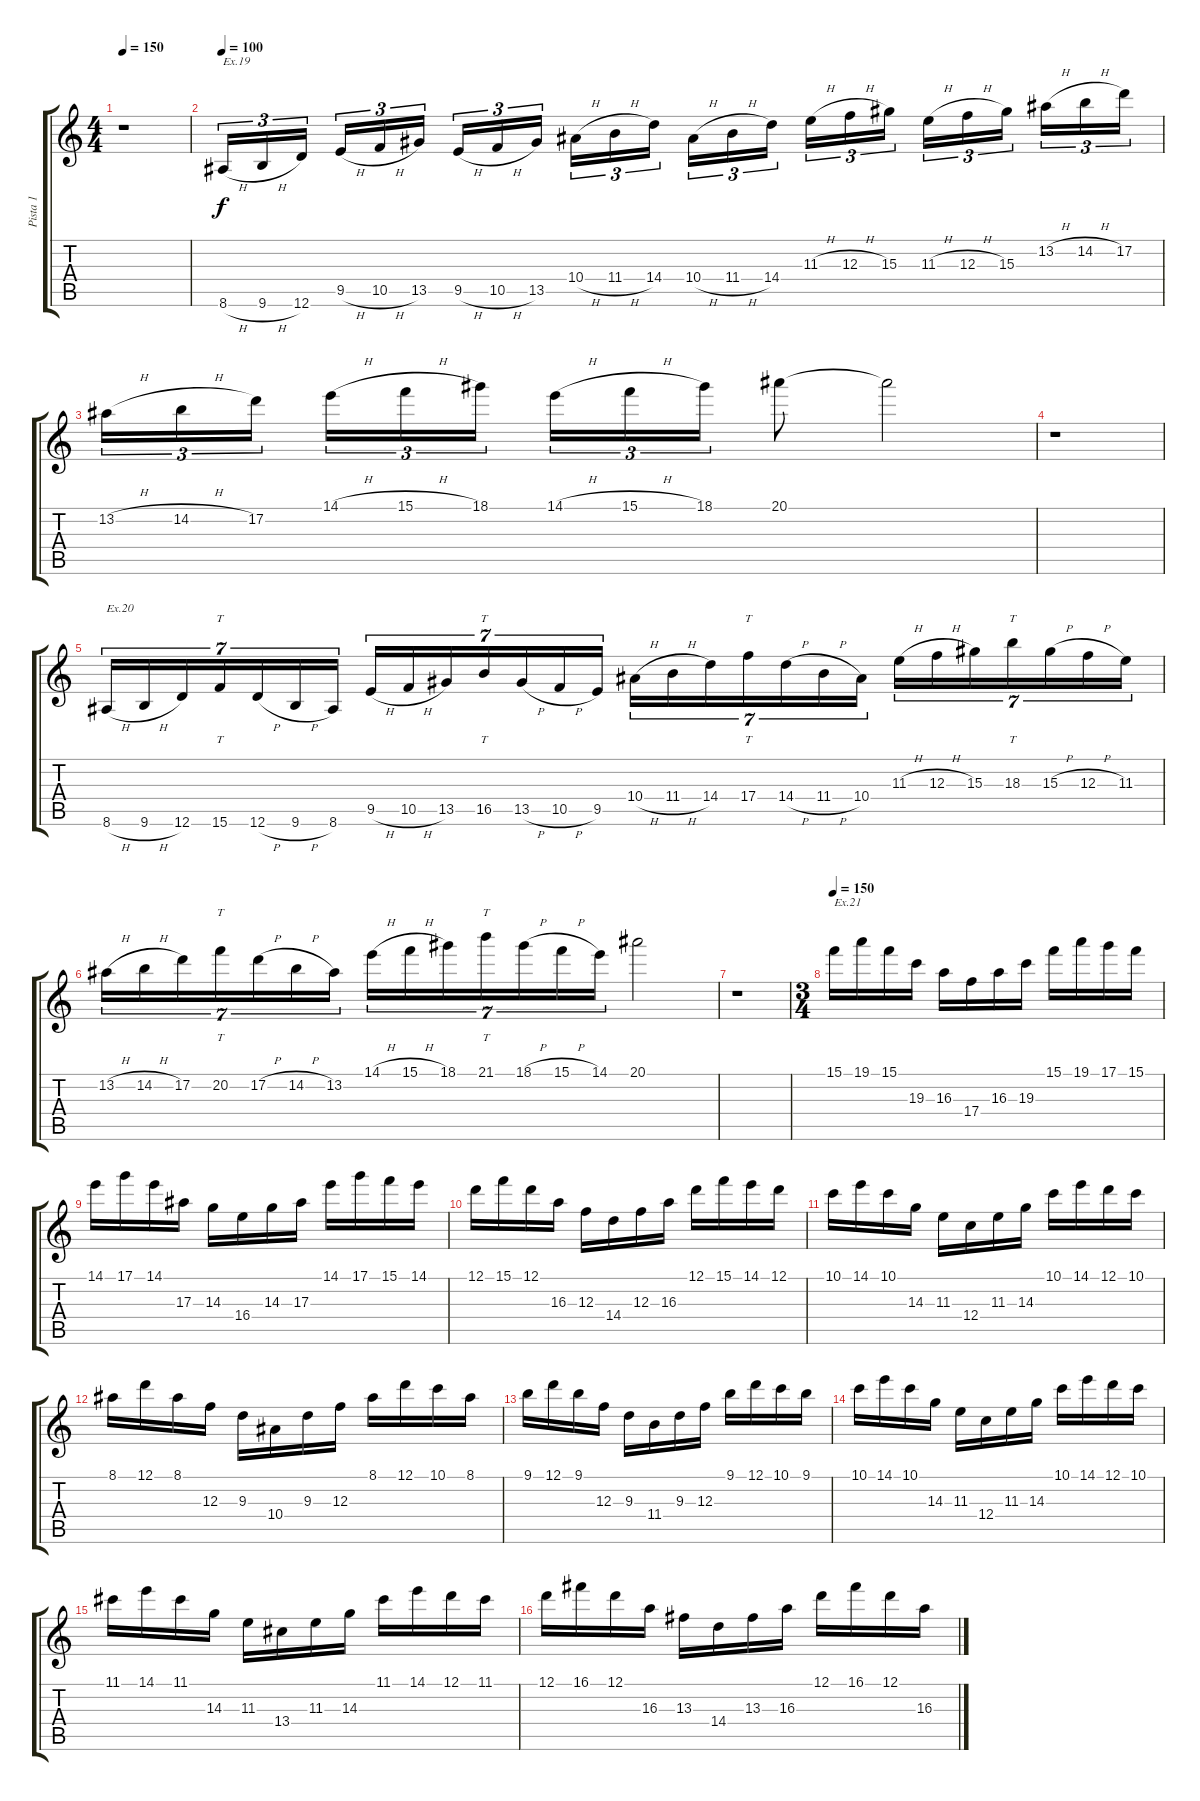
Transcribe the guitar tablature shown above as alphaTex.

\track ("Pista 1" "Pista 1") {instrument distortionguitar}
\staff {score tabs}
\tuning (D4 A3 F3 C3 G2 D2) {hide}
\ts (4 4)
\tempo 150
\clef g2
\ks c
r.1{dy f} |
\tempo 100
8.6{h}.16{tu (3 2) txt "Ex.19"} 9.6{h}.16{tu (3 2)} 12.6.16{tu (3 2) beam splitsecondary} 9.5{h}.16{tu (3 2)} 10.5{h}.16{tu (3 2)} 13.5.16{tu (3 2)} 9.5{h}.16{tu (3 2)} 10.5{h}.16{tu (3 2)} 13.5.16{tu (3 2) beam splitsecondary} 10.4{h}.16{tu (3 2)} 11.4{h}.16{tu (3 2)} 14.4.16{tu (3 2)} 10.4{h}.16{tu (3 2)} 11.4{h}.16{tu (3 2)} 14.4.16{tu (3 2) beam splitsecondary} 11.3{h}.16{tu (3 2)} 12.3{h}.16{tu (3 2)} 15.3.16{tu (3 2)} 11.3{h}.16{tu (3 2)} 12.3{h}.16{tu (3 2)} 15.3.16{tu (3 2) beam splitsecondary} 13.2{h}.16{tu (3 2)} 14.2{h}.16{tu (3 2)} 17.2.16{tu (3 2)} |
13.2{h}.16{tu (3 2)} 14.2{h}.16{tu (3 2)} 17.2.16{tu (3 2) beam splitsecondary} 14.1{h}.16{tu (3 2)} 15.1{h}.16{tu (3 2)} 18.1.16{tu (3 2)} 14.1{h}.16{tu (3 2)} 15.1{h}.16{tu (3 2)} 18.1.16{tu (3 2)} 20.1.8 20.1{t}.2 |
r.1 |
8.6{h}.16{tu (7 4) txt "Ex.20"} 9.6{h}.16{tu (7 4)} 12.6.16{tu (7 4)} 15.6.16{tt tu (7 4)} 12.6{h}.16{tu (7 4)} 9.6{h}.16{tu (7 4)} 8.6.16{tu (7 4)} 9.5{h}.16{tu (7 4)} 10.5{h}.16{tu (7 4)} 13.5.16{tu (7 4)} 16.5.16{tt tu (7 4)} 13.5{h}.16{tu (7 4)} 10.5{h}.16{tu (7 4)} 9.5.16{tu (7 4)} 10.4{h}.16{tu (7 4)} 11.4{h}.16{tu (7 4)} 14.4.16{tu (7 4)} 17.4.16{tt tu (7 4)} 14.4{h}.16{tu (7 4)} 11.4{h}.16{tu (7 4)} 10.4.16{tu (7 4)} 11.3{h}.16{tu (7 4)} 12.3{h}.16{tu (7 4)} 15.3.16{tu (7 4)} 18.3.16{tt tu (7 4)} 15.3{h}.16{tu (7 4)} 12.3{h}.16{tu (7 4)} 11.3.16{tu (7 4)} |
13.2{h}.16{tu (7 4)} 14.2{h}.16{tu (7 4)} 17.2.16{tu (7 4)} 20.2.16{tt tu (7 4)} 17.2{h}.16{tu (7 4)} 14.2{h}.16{tu (7 4)} 13.2.16{tu (7 4)} 14.1{h}.16{tu (7 4)} 15.1{h}.16{tu (7 4)} 18.1.16{tu (7 4)} 21.1.16{tt tu (7 4)} 18.1{h}.16{tu (7 4)} 15.1{h}.16{tu (7 4)} 14.1.16{tu (7 4)} 20.1.2 |
r.1 |
\ts (3 4)
\tempo 150
15.1.16{txt "Ex.21"} 19.1.16 15.1.16 19.3.16 16.3.16 17.4.16 16.3.16 19.3.16 15.1.16 19.1.16 17.1.16 15.1.16 |
14.1.16 17.1.16 14.1.16 17.3.16 14.3.16 16.4.16 14.3.16 17.3.16 14.1.16 17.1.16 15.1.16 14.1.16 |
12.1.16 15.1.16 12.1.16 16.3.16 12.3.16 14.4.16 12.3.16 16.3.16 12.1.16 15.1.16 14.1.16 12.1.16 |
10.1.16 14.1.16 10.1.16 14.3.16 11.3.16 12.4.16 11.3.16 14.3.16 10.1.16 14.1.16 12.1.16 10.1.16 |
8.1.16 12.1.16 8.1.16 12.3.16 9.3.16 10.4.16 9.3.16 12.3.16 8.1.16 12.1.16 10.1.16 8.1.16 |
9.1.16 12.1.16 9.1.16 12.3.16 9.3.16 11.4.16 9.3.16 12.3.16 9.1.16 12.1.16 10.1.16 9.1.16 |
10.1.16 14.1.16 10.1.16 14.3.16 11.3.16 12.4.16 11.3.16 14.3.16 10.1.16 14.1.16 12.1.16 10.1.16 |
11.1.16 14.1.16 11.1.16 14.3.16 11.3.16 13.4.16 11.3.16 14.3.16 11.1.16 14.1.16 12.1.16 11.1.16 |
12.1.16 16.1.16 12.1.16 16.3.16 13.3.16 14.4.16 13.3.16 16.3.16 12.1.16 16.1.16 12.1.16 16.3.16
